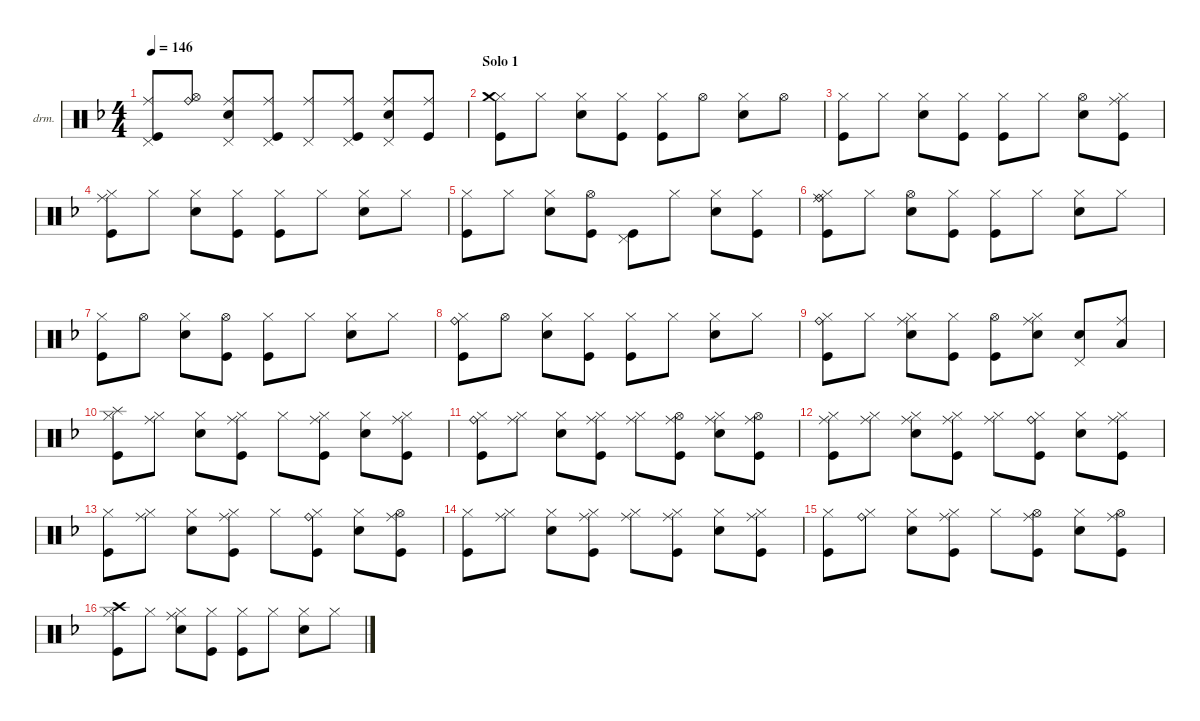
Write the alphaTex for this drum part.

\hideDynamics
\bracketExtendMode nobrackets
\firstSystemTrackNameOrientation horizontal
\otherSystemsTrackNameOrientation horizontal
\track ("Bobby - Drums" "drm.") {instrument percussion}
\staff {score}
\articulation defaults
\ts (4 4)
\tempo 146
\clef neutral
\ks dminor
("Kick (hit)"{acc forcenatural} "Pedal Hi-Hat (hit)"{acc #} "Ride (middle)"{acc #}).8{dy fff beam Up} ("Hi-Hat (open)"{acc #} "Ride (bell)"{acc forcenatural}).8{dy mp beam Up} ("Snare (hit) 2"{acc forcenatural} "Pedal Hi-Hat (hit)"{acc #} "Ride (middle)"{acc #}).8{dy fff beam Up} ("Kick (hit)"{acc forcenatural} "Pedal Hi-Hat (hit)"{acc #} "Ride (middle)"{acc #}).8{beam Up} ("Pedal Hi-Hat (hit)"{acc #} "Ride (middle)"{acc #}).8{dy f beam Up} ("Kick (hit)"{acc forcenatural} "Pedal Hi-Hat (hit)"{acc #} "Ride (middle)"{acc #}).8{dy fff beam Up} ("Snare (hit) 2"{acc forcenatural} "Pedal Hi-Hat (hit)"{acc #} "Ride (middle)"{acc #}).8{beam Up} ("Kick (hit)"{acc forcenatural} "Ride (middle)"{acc #}).8{beam Up} |
\section ("" "Solo 1")
("Kick (hit)"{acc forcenatural} "Hi-Hat (closed)"{acc #} "Crash medium (hit)"{acc forcenatural}).8{beam Down} "Hi-Hat (closed)"{acc #}.8{dy p beam Down} ("Snare (hit) 2"{acc forcenatural} "Hi-Hat (closed)"{acc #}).8{dy fff beam Down} ("Kick (hit)"{acc forcenatural} "Hi-Hat (closed)"{acc #}).8{beam Down} ("Kick (hit)"{acc forcenatural} "Hi-Hat (closed)"{acc #}).8{beam Down} "Hi-Hat (open)"{acc #}.8{dy mp beam Down} ("Snare (hit) 2"{acc forcenatural} "Hi-Hat (closed)"{acc #}).8{dy fff beam Down} "Hi-Hat (open)"{acc #}.8{dy mp beam Down} |
("Kick (hit)"{acc forcenatural} "Hi-Hat (closed)"{acc #}).8{dy fff beam Down} "Hi-Hat (closed)"{acc #}.8{dy p beam Down} ("Snare (hit) 2"{acc forcenatural} "Hi-Hat (closed)"{acc #}).8{dy fff beam Down} ("Kick (hit)"{acc forcenatural} "Hi-Hat (closed)"{acc #}).8{beam Down} ("Kick (hit)"{acc forcenatural} "Hi-Hat (closed)"{acc #}).8{beam Down} "Hi-Hat (closed)"{acc #}.8{dy mf beam Down} ("Snare (hit) 2"{acc forcenatural} "Hi-Hat (open)"{acc #}).8{dy fff beam Down} ("Kick (hit)"{acc forcenatural} "Hi-Hat (closed)"{acc #} "Ride (middle)"{acc #}).8{beam Down} |
("Kick (hit)"{acc forcenatural} "Hi-Hat (closed)"{acc #} "Ride (middle)"{acc #}).8{beam Down} "Hi-Hat (closed)"{acc #}.8{dy p beam Down} ("Snare (hit) 2"{acc forcenatural} "Hi-Hat (closed)"{acc #}).8{dy fff beam Down} ("Kick (hit)"{acc forcenatural} "Hi-Hat (closed)"{acc #}).8{beam Down} ("Kick (hit)"{acc forcenatural} "Hi-Hat (closed)"{acc #}).8{beam Down} "Hi-Hat (closed)"{acc #}.8{dy p beam Down} ("Snare (hit) 2"{acc forcenatural} "Hi-Hat (closed)"{acc #}).8{dy fff beam Down} "Hi-Hat (closed)"{acc #}.8{dy mf beam Down} |
("Kick (hit)"{acc forcenatural} "Hi-Hat (closed)"{acc #}).8{dy fff beam Down} "Hi-Hat (closed)"{acc #}.8{dy mp beam Down} ("Snare (hit) 2"{acc forcenatural} "Hi-Hat (closed)"{acc #}).8{dy fff beam Down} ("Kick (hit)"{acc forcenatural} "Hi-Hat (open)"{acc #}).8{beam Down} ("Kick (hit)"{acc forcenatural} "Pedal Hi-Hat (hit)"{acc #}).8{beam Down} "Hi-Hat (closed)"{acc #}.8{dy p beam Down} ("Snare (hit) 2"{acc forcenatural} "Hi-Hat (closed)"{acc #}).8{dy fff beam Down} ("Kick (hit)"{acc forcenatural} "Hi-Hat (closed)"{acc #}).8{beam Down} |
("Kick (hit)"{acc forcenatural} "Hi-Hat (closed)"{acc #} "Ride (middle)"{acc #} "Ride (bell)"{acc forcenatural}).8{beam Down} "Hi-Hat (closed)"{acc #}.8{dy p beam Down} ("Snare (hit) 2"{acc forcenatural} "Hi-Hat (open)"{acc #}).8{dy fff beam Down} ("Kick (hit)"{acc forcenatural} "Hi-Hat (closed)"{acc #}).8{beam Down} ("Kick (hit)"{acc forcenatural} "Hi-Hat (closed)"{acc #}).8{beam Down} "Hi-Hat (closed)"{acc #}.8{dy p beam Down} ("Snare (hit) 2"{acc forcenatural} "Hi-Hat (closed)"{acc #}).8{dy fff beam Down} "Hi-Hat (closed)"{acc #}.8{dy mp beam Down} |
("Kick (hit)"{acc forcenatural} "Hi-Hat (closed)"{acc #}).8{dy fff beam Down} "Hi-Hat (open)"{acc #}.8{dy mp beam Down} ("Snare (hit) 2"{acc forcenatural} "Hi-Hat (closed)"{acc #}).8{dy fff beam Down} ("Kick (hit)"{acc forcenatural} "Hi-Hat (open)"{acc #}).8{beam Down} ("Kick (hit)"{acc forcenatural} "Hi-Hat (closed)"{acc #}).8{beam Down} "Hi-Hat (closed)"{acc #}.8{dy p beam Down} ("Snare (hit) 2"{acc forcenatural} "Hi-Hat (closed)"{acc #}).8{dy fff beam Down} "Hi-Hat (closed)"{acc #}.8{dy p beam Down} |
("Kick (hit)"{acc forcenatural} "Hi-Hat (closed)"{acc #} "Ride (bell)"{acc forcenatural}).8{dy fff beam Down} "Hi-Hat (open)"{acc #}.8{dy mf beam Down} ("Snare (hit) 2"{acc forcenatural} "Hi-Hat (closed)"{acc #}).8{dy fff beam Down} ("Kick (hit)"{acc forcenatural} "Hi-Hat (closed)"{acc #}).8{beam Down} ("Kick (hit)"{acc forcenatural} "Hi-Hat (closed)"{acc #}).8{beam Down} "Hi-Hat (closed)"{acc #}.8{dy mp beam Down} ("Snare (hit) 2"{acc forcenatural} "Hi-Hat (closed)"{acc #}).8{dy fff beam Down} "Hi-Hat (closed)"{acc #}.8{dy mp beam Down} |
("Kick (hit)"{acc forcenatural} "Hi-Hat (closed)"{acc #} "Ride (bell)"{acc forcenatural}).8{dy fff beam Down} "Hi-Hat (closed)"{acc #}.8{dy mp beam Down} ("Snare (hit) 2"{acc forcenatural} "Hi-Hat (closed)"{acc #} "Ride (middle)"{acc #}).8{dy fff beam Down} ("Kick (hit)"{acc forcenatural} "Hi-Hat (closed)"{acc #}).8{beam Down} ("Kick (hit)"{acc forcenatural} "Hi-Hat (open)"{acc #}).8{beam Down} ("Snare (hit) 2"{acc forcenatural} "Hi-Hat (closed)"{acc #} "Ride (middle)"{acc #}).8{dy f beam Down} ("Snare (hit) 2"{acc forcenatural} "Pedal Hi-Hat (hit)"{acc #}).8{dy fff beam Up} ("Low Floor Tom (hit)"{acc forcenatural} "Ride (middle)"{acc #}).8{beam Up} |
("Kick (hit)"{acc forcenatural} "Hi-Hat (closed)"{acc #} "Splash (hit)"{acc forcenatural}).8{beam Down} ("Hi-Hat (closed)"{acc #} "Ride (middle)"{acc #}).8{dy p beam Down} ("Snare (hit) 2"{acc forcenatural} "Hi-Hat (closed)"{acc #}).8{dy fff beam Down} ("Kick (hit)"{acc forcenatural} "Hi-Hat (closed)"{acc #} "Ride (middle)"{acc #}).8{beam Down} "Hi-Hat (closed)"{acc #}.8{dy f beam Down} ("Kick (hit)"{acc forcenatural} "Hi-Hat (closed)"{acc #} "Ride (middle)"{acc #}).8{dy fff beam Down} ("Snare (hit) 2"{acc forcenatural} "Hi-Hat (closed)"{acc #}).8{beam Down} ("Kick (hit)"{acc forcenatural} "Hi-Hat (closed)"{acc #} "Ride (middle)"{acc #}).8{dy ff beam Down} |
("Kick (hit)"{acc forcenatural} "Hi-Hat (closed)"{acc #} "Ride (bell)"{acc forcenatural}).8{dy fff beam Down} ("Hi-Hat (closed)"{acc #} "Ride (middle)"{acc #}).8{dy p beam Down} ("Snare (hit) 2"{acc forcenatural} "Hi-Hat (closed)"{acc #}).8{dy fff beam Down} ("Kick (hit)"{acc forcenatural} "Hi-Hat (closed)"{acc #} "Ride (middle)"{acc #}).8{beam Down} ("Hi-Hat (closed)"{acc #} "Ride (middle)"{acc #}).8{dy mf beam Down} ("Kick (hit)"{acc forcenatural} "Hi-Hat (open)"{acc #} "Ride (middle)"{acc #}).8{dy fff beam Down} ("Snare (hit) 2"{acc forcenatural} "Hi-Hat (closed)"{acc #} "Ride (middle)"{acc #}).8{beam Down} ("Kick (hit)"{acc forcenatural} "Hi-Hat (open)"{acc #} "Ride (middle)"{acc #}).8{beam Down} |
("Kick (hit)"{acc forcenatural} "Hi-Hat (closed)"{acc #} "Ride (middle)"{acc #}).8{beam Down} ("Hi-Hat (closed)"{acc #} "Ride (middle)"{acc #}).8{dy p beam Down} ("Snare (hit) 2"{acc forcenatural} "Hi-Hat (closed)"{acc #} "Ride (middle)"{acc #}).8{dy fff beam Down} ("Kick (hit)"{acc forcenatural} "Hi-Hat (closed)"{acc #} "Ride (middle)"{acc #}).8{beam Down} ("Hi-Hat (closed)"{acc #} "Ride (middle)"{acc #}).8{dy f beam Down} ("Kick (hit)"{acc forcenatural} "Hi-Hat (closed)"{acc #} "Ride (bell)"{acc forcenatural}).8{dy fff beam Down} ("Snare (hit) 2"{acc forcenatural} "Hi-Hat (closed)"{acc #}).8{beam Down} ("Kick (hit)"{acc forcenatural} "Hi-Hat (closed)"{acc #} "Ride (middle)"{acc #}).8{beam Down} |
("Kick (hit)"{acc forcenatural} "Hi-Hat (closed)"{acc #}).8{beam Down} ("Hi-Hat (closed)"{acc #} "Ride (middle)"{acc #}).8{dy p beam Down} ("Snare (hit) 2"{acc forcenatural} "Hi-Hat (closed)"{acc #}).8{dy fff beam Down} ("Kick (hit)"{acc forcenatural} "Hi-Hat (closed)"{acc #} "Ride (middle)"{acc #}).8{beam Down} "Hi-Hat (closed)"{acc #}.8{dy f beam Down} ("Kick (hit)"{acc forcenatural} "Hi-Hat (closed)"{acc #} "Ride (bell)"{acc forcenatural}).8{dy fff beam Down} ("Snare (hit) 2"{acc forcenatural} "Hi-Hat (closed)"{acc #}).8{beam Down} ("Kick (hit)"{acc forcenatural} "Hi-Hat (open)"{acc #} "Ride (middle)"{acc #}).8{beam Down} |
("Kick (hit)"{acc forcenatural} "Hi-Hat (closed)"{acc #}).8{beam Down} ("Hi-Hat (closed)"{acc #} "Ride (middle)"{acc #}).8{dy p beam Down} ("Snare (hit) 2"{acc forcenatural} "Hi-Hat (closed)"{acc #}).8{dy fff beam Down} ("Kick (hit)"{acc forcenatural} "Hi-Hat (closed)"{acc #} "Ride (middle)"{acc #}).8{beam Down} ("Hi-Hat (closed)"{acc #} "Ride (middle)"{acc #}).8{dy f beam Down} ("Kick (hit)"{acc forcenatural} "Hi-Hat (closed)"{acc #} "Ride (middle)"{acc #}).8{dy fff beam Down} ("Snare (hit) 2"{acc forcenatural} "Hi-Hat (closed)"{acc #}).8{beam Down} ("Kick (hit)"{acc forcenatural} "Hi-Hat (closed)"{acc #} "Ride (middle)"{acc #}).8{beam Down} |
("Kick (hit)"{acc forcenatural} "Hi-Hat (closed)"{acc #}).8{beam Down} ("Hi-Hat (closed)"{acc #} "Ride (bell)"{acc forcenatural}).8{dy p beam Down} ("Snare (hit) 2"{acc forcenatural} "Hi-Hat (closed)"{acc #}).8{dy fff beam Down} ("Kick (hit)"{acc forcenatural} "Hi-Hat (closed)"{acc #} "Ride (middle)"{acc #}).8{beam Down} "Hi-Hat (closed)"{acc #}.8{dy f beam Down} ("Kick (hit)"{acc forcenatural} "Hi-Hat (open)"{acc #} "Ride (middle)"{acc #}).8{dy fff beam Down} ("Snare (hit) 2"{acc forcenatural} "Hi-Hat (closed)"{acc #}).8{beam Down} ("Kick (hit)"{acc forcenatural} "Hi-Hat (open)"{acc #} "Ride (middle)"{acc #}).8{beam Down} |
("Kick (hit)"{acc forcenatural} "Hi-Hat (closed)"{acc #} "Crash high (hit)"{acc #}).8{beam Down} "Hi-Hat (closed)"{acc #}.8{dy p beam Down} ("Snare (hit) 2"{acc forcenatural} "Hi-Hat (closed)"{acc #} "Ride (middle)"{acc #}).8{dy fff beam Down} ("Kick (hit)"{acc forcenatural} "Hi-Hat (closed)"{acc #}).8{beam Down} ("Kick (hit)"{acc forcenatural} "Hi-Hat (closed)"{acc #}).8{beam Down} "Hi-Hat (closed)"{acc #}.8{dy p beam Down} ("Snare (hit) 2"{acc forcenatural} "Hi-Hat (closed)"{acc #}).8{dy fff beam Down} "Hi-Hat (closed)"{acc #}.8{dy p beam Down}
